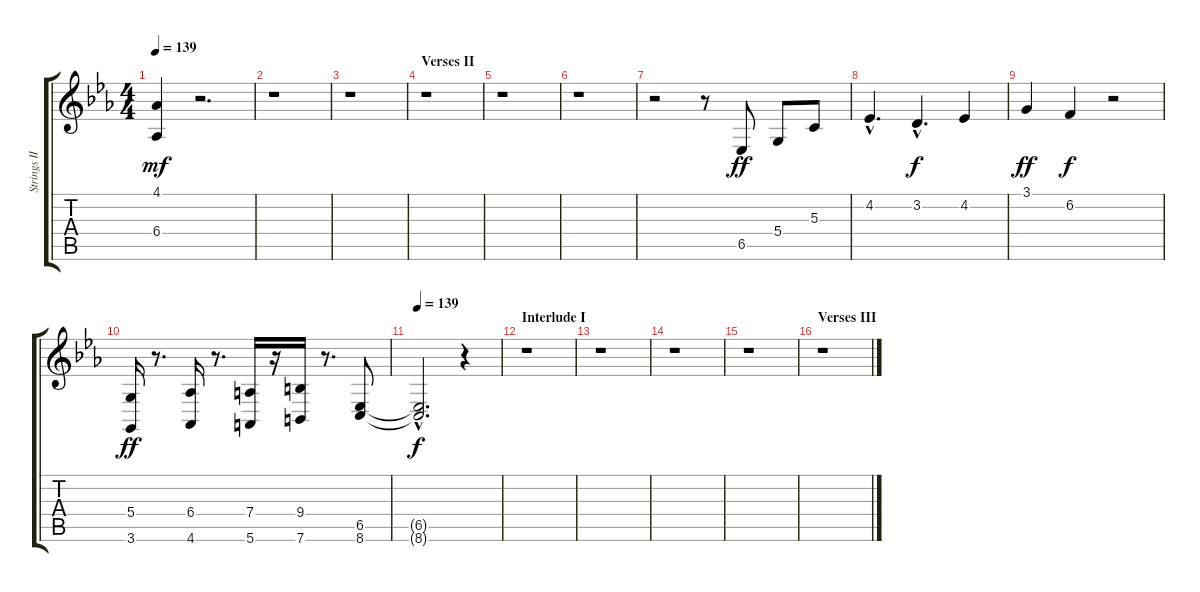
\track ("Strings III" "Strings II") {instrument stringensemble1}
\staff {score tabs}
\tuning (E4 B3 G3 D3 A2 E2) {hide}
\ts (4 4)
\tempo 139
\clef g2
\ks cminor
(4.1 6.4).4{dy mf} r.2{d} |
r.1 |
r.1 |
\section ("" "Verses II")
r.1 |
r.1 |
r.1 |
r.2 r.8 6.5.8{dy ff} 5.4.8 5.3.8 |
4.2{hac}.4{d} 3.2{hac}.4{d dy f} 4.2.4 |
3.1.4{dy ff} 6.2.4{dy f} r.2 |
(5.4 3.6).16{dy ff} r.8{d} (6.4 4.6).16 r.8{d} (7.4 5.6).16 r.16 (9.4 7.6).16 r.8{d} (6.5 8.6).8 |
\tempo 139
(6.5{hac t} 8.6{hac t}).2{d dy f} r.4 |
\section ("" "Interlude I")
r.1 |
r.1 |
r.1 |
r.1 |
\section ("" "Verses III")
r.1
